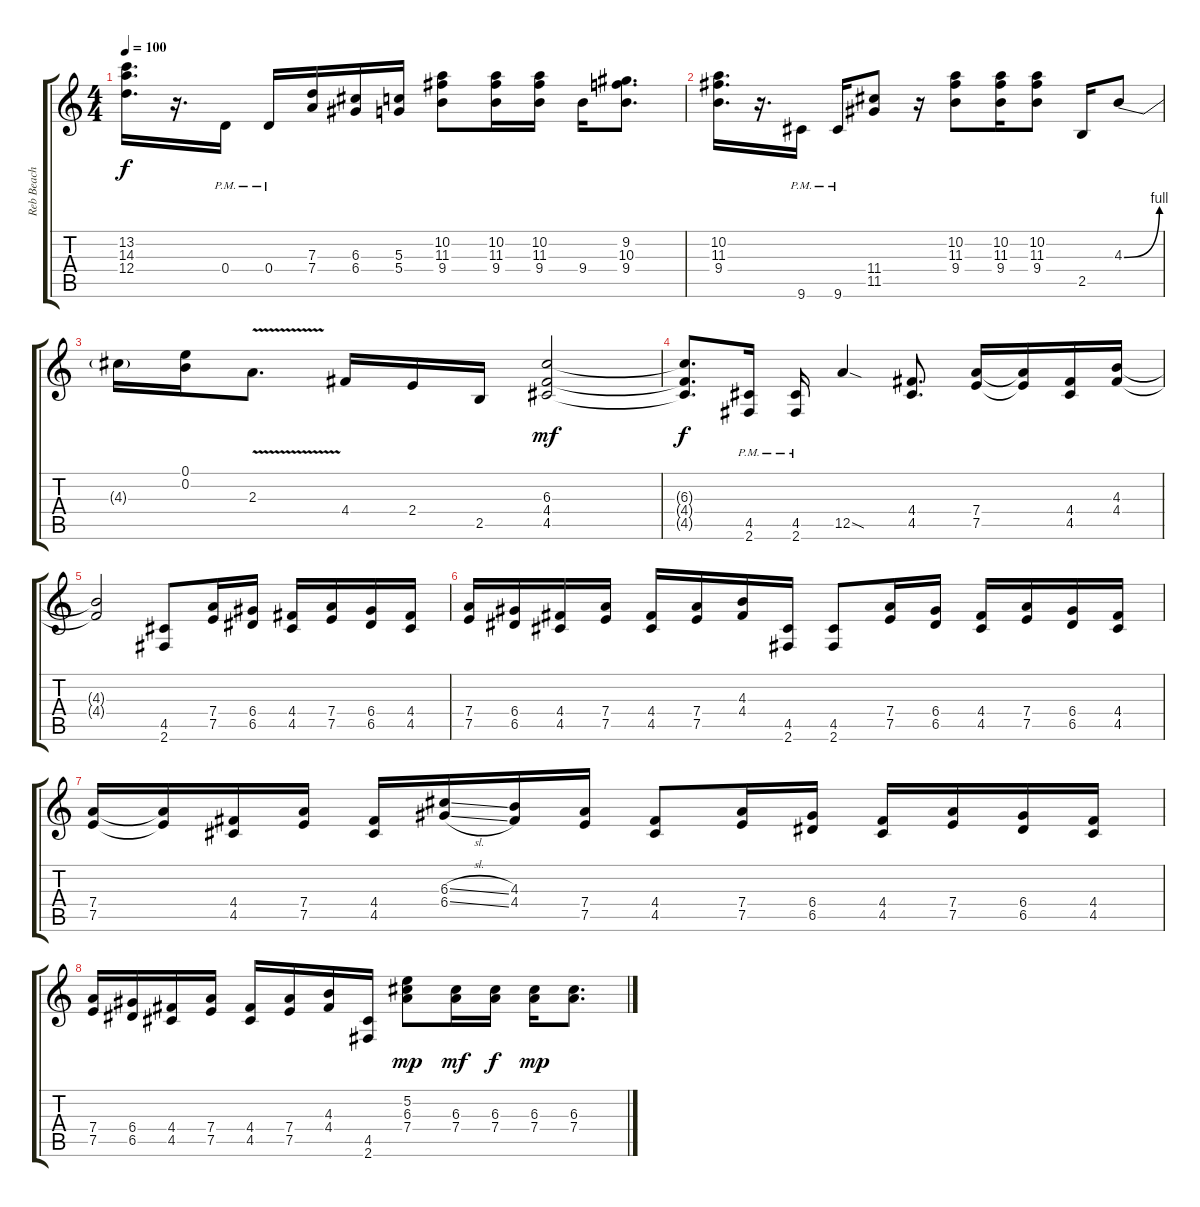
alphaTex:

\track ("Reb Beach" "Reb Beach") {instrument distortionguitar}
\staff {score tabs}
\tuning (E4 B3 G3 D3 A2 E2) {hide}
\ts (4 4)
\tempo 100
\clef g2
\ks c
(13.2 14.3 12.4).16{d dy f} r.16{d} 0.4{pm}.16 0.4{pm}.16 (7.3 7.4).16 (6.3 6.4).16 (5.3 5.4).16 (10.2 11.3 9.4).8 (10.2 11.3 9.4).16 (10.2 11.3 9.4).16 9.4.16 (9.2 10.3 9.4).8{d} |
(10.2 11.3 9.4).16{d} r.16{d} 9.6{pm}.16 9.6{pm}.16 (11.4 11.5).8 r.16 (10.2 11.3 9.4).8 (10.2 11.3 9.4).16 (10.2 11.3 9.4).8 2.5.16 4.3{be (bend 0 0 60 4)}.8 |
4.3{t}.16 (0.1 0.2).16 2.3{v}.8{d} 4.4.16 2.4.16 2.5.16 (6.3 4.4 4.5).2{dy mf} |
(6.3{t} 4.4{t} 4.5{t}).8{d dy f} (4.5{pm} 2.6{pm}).16 (4.5{pm} 2.6{pm}).16 12.5{sod}.4 (4.4 4.5).8{d} (7.4 7.5).16 (7.4{t} 7.5{t}).16 (4.4 4.5).16 (4.3 4.4).16 |
(4.3{t} 4.4{t}).2 (4.5 2.6).8 (7.4 7.5).16 (6.4 6.5).16 (4.4 4.5).16 (7.4 7.5).16 (6.4 6.5).16 (4.4 4.5).16 |
(7.4 7.5).16 (6.4 6.5).16 (4.4 4.5).16 (7.4 7.5).16 (4.4 4.5).16 (7.4 7.5).16 (4.3 4.4).16 (4.5 2.6).16 (4.5 2.6).8 (7.4 7.5).16 (6.4 6.5).16 (4.4 4.5).16 (7.4 7.5).16 (6.4 6.5).16 (4.4 4.5).16 |
(7.4 7.5).16 (7.4{t} 7.5{t}).16 (4.4 4.5).16 (7.4 7.5).16 (4.4 4.5).16 (6.3{sl} 6.4{sl}).16 (4.3 4.4).16 (7.4 7.5).16 (4.4 4.5).8 (7.4 7.5).16 (6.4 6.5).16 (4.4 4.5).16 (7.4 7.5).16 (6.4 6.5).16 (4.4 4.5).16 |
(7.4 7.5).16 (6.4 6.5).16 (4.4 4.5).16 (7.4 7.5).16 (4.4 4.5).16 (7.4 7.5).16 (4.3 4.4).16 (4.5 2.6).16 (5.2 6.3 7.4).8{dy mp} (6.3 7.4).16{dy mf} (6.3 7.4).16{dy f} (6.3 7.4).16{dy mp} (6.3 7.4).8{d}
